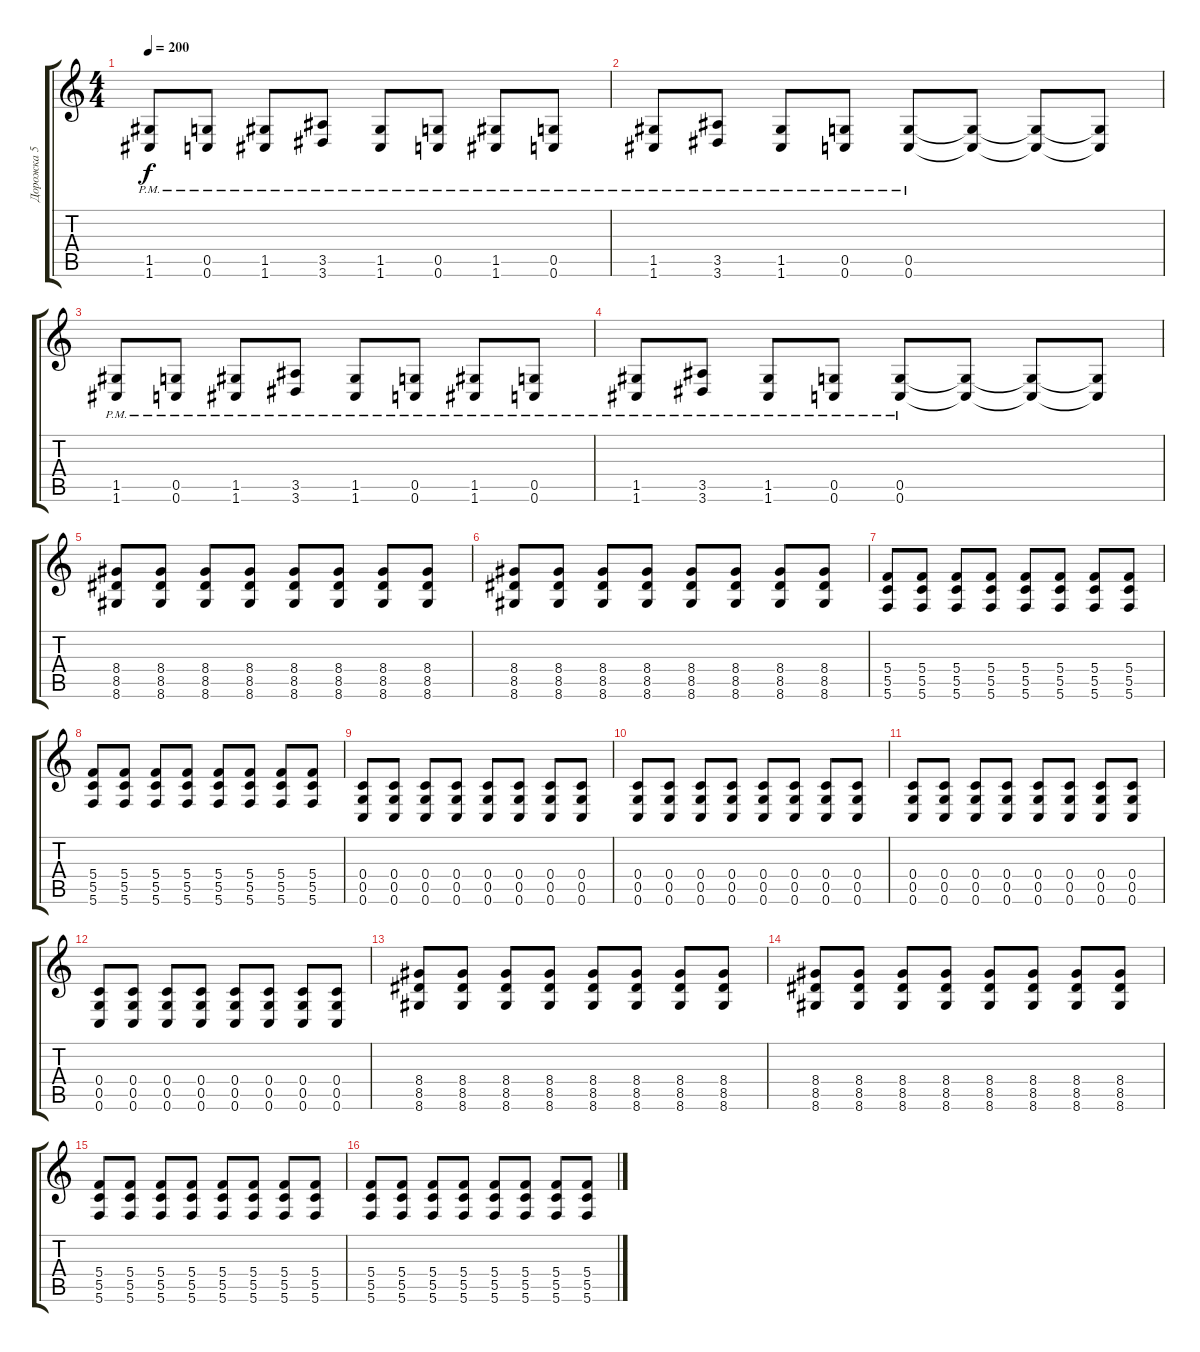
\track ("Дорожка 5" "Дорожка 5") {instrument overdrivenguitar}
\staff {score tabs}
\tuning (D4 A3 F3 C3 G2 C2) {hide}
\ts (4 4)
\tempo 200
\clef g2
\ks c
(1.5{pm} 1.6{pm}).8{dy f} (0.5{pm} 0.6{pm}).8 (1.5{pm} 1.6{pm}).8 (3.5{pm} 3.6{pm}).8 (1.5{pm} 1.6{pm}).8 (0.5{pm} 0.6{pm}).8 (1.5{pm} 1.6{pm}).8 (0.5{pm} 0.6{pm}).8 |
(1.5{pm} 1.6{pm}).8 (3.5{pm} 3.6{pm}).8 (1.5{pm} 1.6{pm}).8 (0.5{pm} 0.6{pm}).8 (0.5{pm} 0.6{pm}).8 (0.5{t} 0.6{t}).8 (0.5{t} 0.6{t}).8 (0.5{t} 0.6{t}).8 |
(1.5{pm} 1.6{pm}).8 (0.5{pm} 0.6{pm}).8 (1.5{pm} 1.6{pm}).8 (3.5{pm} 3.6{pm}).8 (1.5{pm} 1.6{pm}).8 (0.5{pm} 0.6{pm}).8 (1.5{pm} 1.6{pm}).8 (0.5{pm} 0.6{pm}).8 |
(1.5{pm} 1.6{pm}).8 (3.5{pm} 3.6{pm}).8 (1.5{pm} 1.6{pm}).8 (0.5{pm} 0.6{pm}).8 (0.5{pm} 0.6{pm}).8 (0.5{t} 0.6{t}).8 (0.5{t} 0.6{t}).8 (0.5{t} 0.6{t}).8 |
(8.4 8.5 8.6).8 (8.4 8.5 8.6).8 (8.4 8.5 8.6).8 (8.4 8.5 8.6).8 (8.4 8.5 8.6).8 (8.4 8.5 8.6).8 (8.4 8.5 8.6).8 (8.4 8.5 8.6).8 |
(8.4 8.5 8.6).8 (8.4 8.5 8.6).8 (8.4 8.5 8.6).8 (8.4 8.5 8.6).8 (8.4 8.5 8.6).8 (8.4 8.5 8.6).8 (8.4 8.5 8.6).8 (8.4 8.5 8.6).8 |
(5.4 5.5 5.6).8 (5.4 5.5 5.6).8 (5.4 5.5 5.6).8 (5.4 5.5 5.6).8 (5.4 5.5 5.6).8 (5.4 5.5 5.6).8 (5.4 5.5 5.6).8 (5.4 5.5 5.6).8 |
(5.4 5.5 5.6).8 (5.4 5.5 5.6).8 (5.4 5.5 5.6).8 (5.4 5.5 5.6).8 (5.4 5.5 5.6).8 (5.4 5.5 5.6).8 (5.4 5.5 5.6).8 (5.4 5.5 5.6).8 |
(0.4 0.5 0.6).8 (0.4 0.5 0.6).8 (0.4 0.5 0.6).8 (0.4 0.5 0.6).8 (0.4 0.5 0.6).8 (0.4 0.5 0.6).8 (0.4 0.5 0.6).8 (0.4 0.5 0.6).8 |
(0.4 0.5 0.6).8 (0.4 0.5 0.6).8 (0.4 0.5 0.6).8 (0.4 0.5 0.6).8 (0.4 0.5 0.6).8 (0.4 0.5 0.6).8 (0.4 0.5 0.6).8 (0.4 0.5 0.6).8 |
(0.4 0.5 0.6).8 (0.4 0.5 0.6).8 (0.4 0.5 0.6).8 (0.4 0.5 0.6).8 (0.4 0.5 0.6).8 (0.4 0.5 0.6).8 (0.4 0.5 0.6).8 (0.4 0.5 0.6).8 |
(0.4 0.5 0.6).8 (0.4 0.5 0.6).8 (0.4 0.5 0.6).8 (0.4 0.5 0.6).8 (0.4 0.5 0.6).8 (0.4 0.5 0.6).8 (0.4 0.5 0.6).8 (0.4 0.5 0.6).8 |
(8.4 8.5 8.6).8 (8.4 8.5 8.6).8 (8.4 8.5 8.6).8 (8.4 8.5 8.6).8 (8.4 8.5 8.6).8 (8.4 8.5 8.6).8 (8.4 8.5 8.6).8 (8.4 8.5 8.6).8 |
(8.4 8.5 8.6).8 (8.4 8.5 8.6).8 (8.4 8.5 8.6).8 (8.4 8.5 8.6).8 (8.4 8.5 8.6).8 (8.4 8.5 8.6).8 (8.4 8.5 8.6).8 (8.4 8.5 8.6).8 |
(5.4 5.5 5.6).8 (5.4 5.5 5.6).8 (5.4 5.5 5.6).8 (5.4 5.5 5.6).8 (5.4 5.5 5.6).8 (5.4 5.5 5.6).8 (5.4 5.5 5.6).8 (5.4 5.5 5.6).8 |
(5.4 5.5 5.6).8 (5.4 5.5 5.6).8 (5.4 5.5 5.6).8 (5.4 5.5 5.6).8 (5.4 5.5 5.6).8 (5.4 5.5 5.6).8 (5.4 5.5 5.6).8 (5.4 5.5 5.6).8
